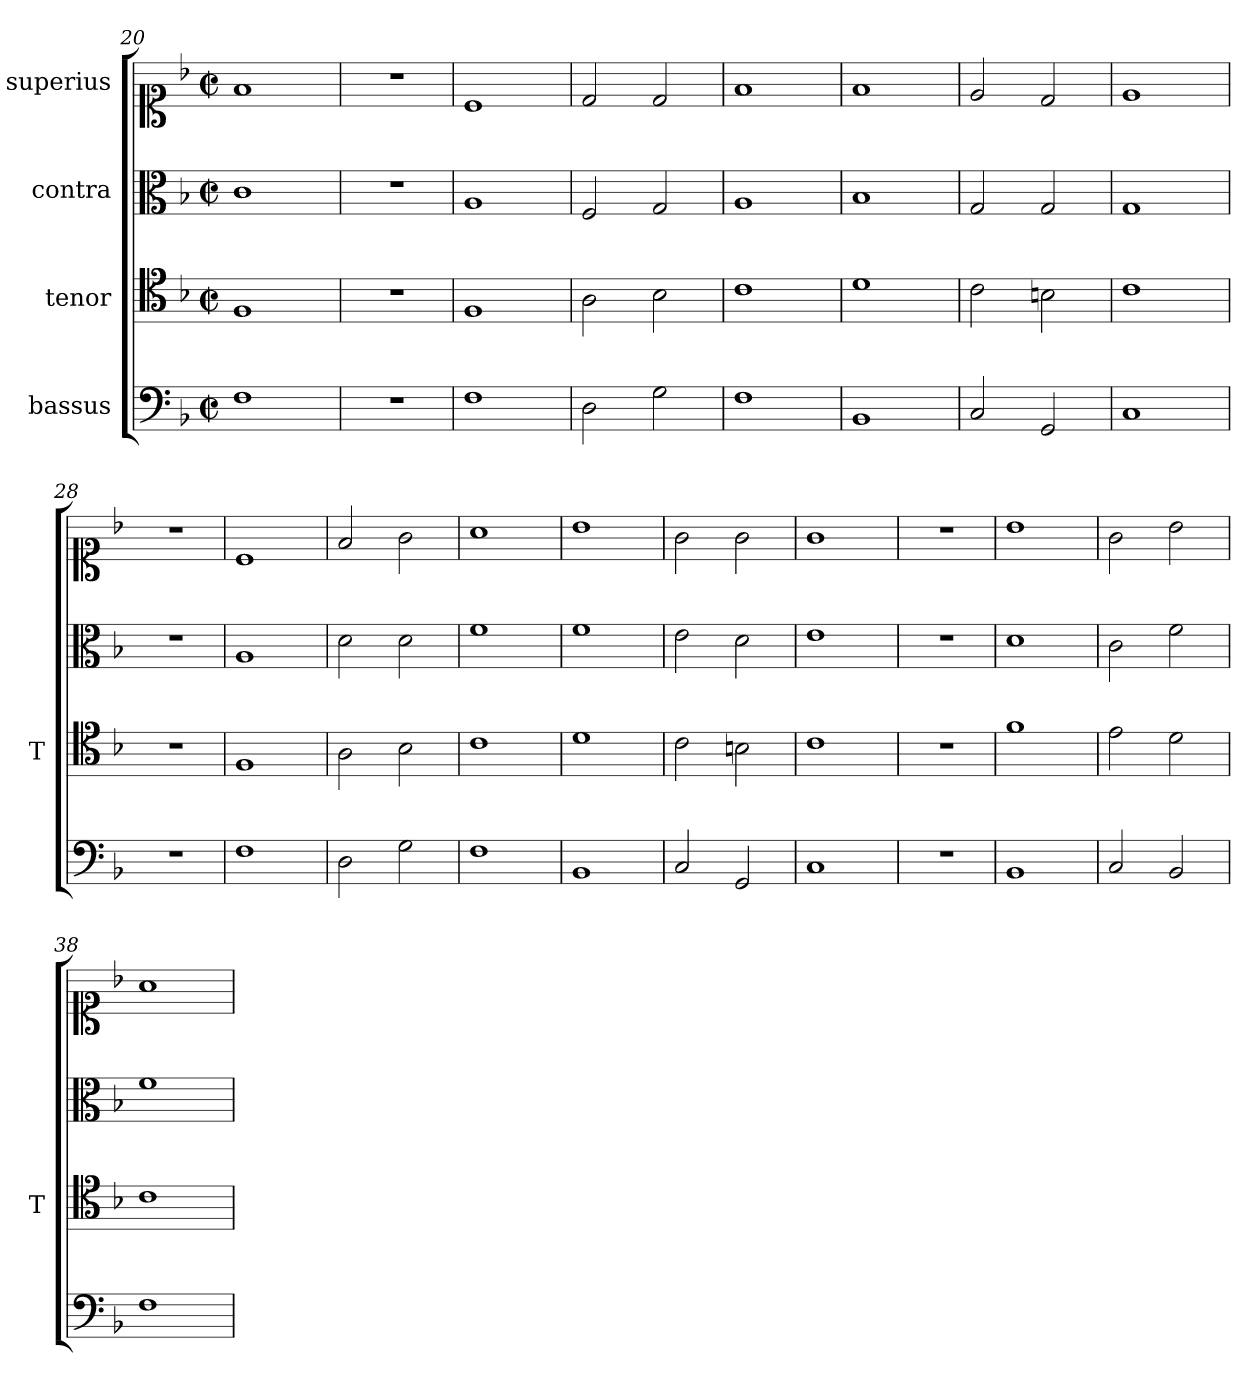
**kern	**kern	**kern	**kern
*part4	*part3	*part2	*part1
*staff4	*staff3	*staff2	*staff1
*I"bassus	*I"tenor	*I"contra	*I"superius
*	*I'T	*	*
*clefF4	*clefC4	*clefC3	*clefC1
*k[b-]	*k[b-]	*k[b-]	*k[b-]
*M2/2	*M2/2	*M2/2	*M2/2
*met(c|)	*met(c|)	*met(c|)	*met(c|)
=20	=20	=20	=20
1F	1F	1c	1f
=21	=21	=21	=21
1r	1r	1r	1r
=22	=22	=22	=22
1F	1F	1A	1c
=23	=23	=23	=23
2D	2A	2F	2d
2G	2B-	2G	2d
=24	=24	=24	=24
1F	1c	1A	1f
=25	=25	=25	=25
1BB-	1d	1B-	1f
=26	=26	=26	=26
2C	2c	2G	2e
2GG	2Bn	2G	2d
=27	=27	=27	=27
1C	1c	1G	1e
=28	=28	=28	=28
1r	1r	1r	1r
=29	=29	=29	=29
1F	1F	1A	1c
=30	=30	=30	=30
2D	2A	2d	2f
2G	2B-	2d	2g
=31	=31	=31	=31
1F	1c	1f	1a
=32	=32	=32	=32
1BB-	1d	1f	1b-
=33	=33	=33	=33
2C	2c	2e	2g
2GG	2Bn	2d	2g
=34	=34	=34	=34
1C	1c	1e	1g
=35	=35	=35	=35
1r	1r	1r	1r
=36	=36	=36	=36
1BB-	1f	1d	1b-
=37	=37	=37	=37
2C	2e	2c	2g
2BB-	2d	2f	2b-
=38	=38	=38	=38
1F	1c	1f	1a
=	=	=	=
*-	*-	*-	*-
